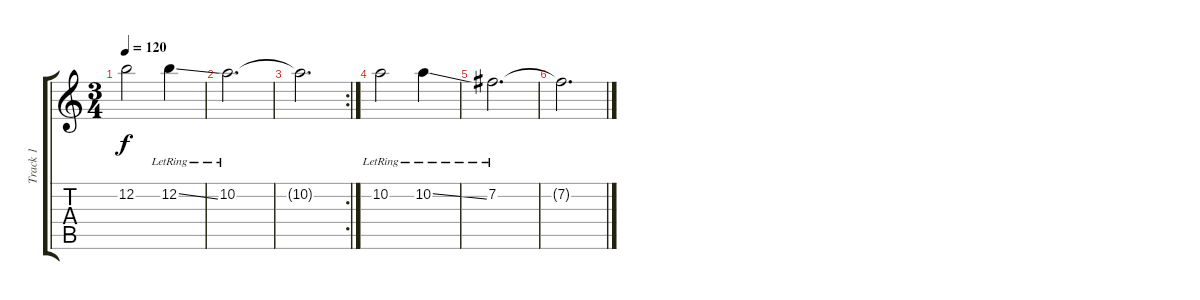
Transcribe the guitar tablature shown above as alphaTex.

\track ("Track 1" "Track 1") {instrument acousticguitarsteel}
\staff {score tabs}
\tuning (E4 B3 G3 D3 A2 E2) {hide}
\ts (3 4)
\tempo 120
\clef g2
\ks c
12.2{t}.2{dy f} 12.2{ss lr}.4 |
10.2{lr}.2{d} |
\rc 2
10.2{t}.2{d} |
10.2{lr}.2 10.2{ss lr}.4 |
7.2{lr}.2{d} |
7.2{t}.2{d}
